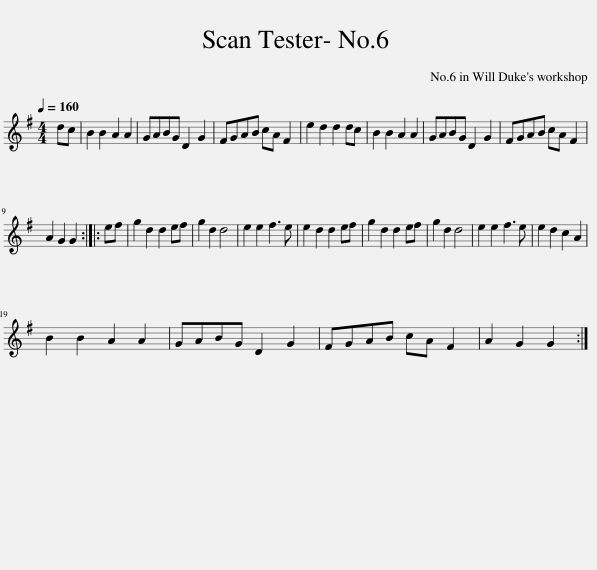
X:1
L:1/8
Q:1/4=160
M:4/4
I:linebreak $
K:G
V:1 treble
V:1
 dc | B2 B2 A2 A2 | GABG D2 G2 | FGAB cA F2 | e2 d2 d2 dc | %5
 B2 B2 A2 A2 | GABG D2 G2 | FGAB cA F2 |$ A2 G2 G2 :: ef | %10
 g2 d2 d2 ef | g2 d2 d4 | e2 e2 f3 e | e2 d2 d2 ef | g2 d2 d2 ef | %15
 g2 d2 d4 | e2 e2 f3 e | e2 d2 c2 A2 |$ B2 B2 A2 A2 | GABG D2 G2 | %20
 FGAB cA F2 | A2 G2 G2 :| %22
